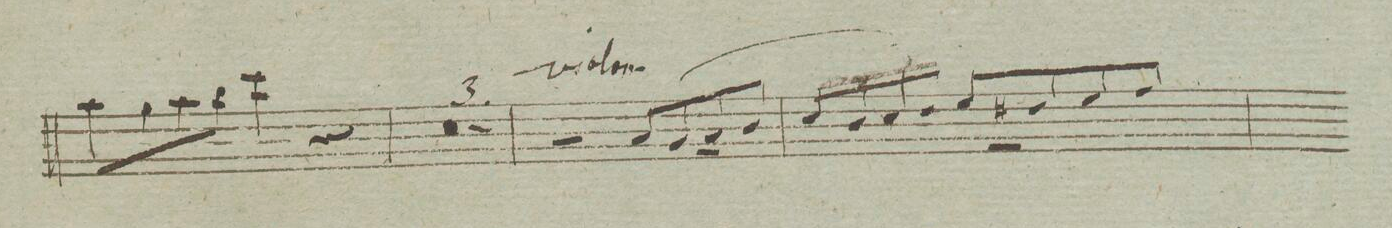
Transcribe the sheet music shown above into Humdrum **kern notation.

**kern	**dynam
*I"Basso	*
*clefF4	*
*k[]	*
*met(c)	*
*M4/4	*
8c\L	.
8B\	.
8c\	.
8d\J	.
4e\	.
4r	.
=110	=110
0r	.
=111	=111
=112	=112
1r	.
=113	=113
*^	*
2rC	2rC	.
8C/L	2rAA	.
(>8BB/	.	.
8C/	.	.
8D/J	.	.
=114	=114	=114
8E/L	1rBB	.
8D/	.	.
8E/)	.	.
8F/J	.	.
8G/L	.	.
8F#X/	.	.
8G/	.	.
8A/J	.	.
=115	=115	=115
*-	*-	*-
